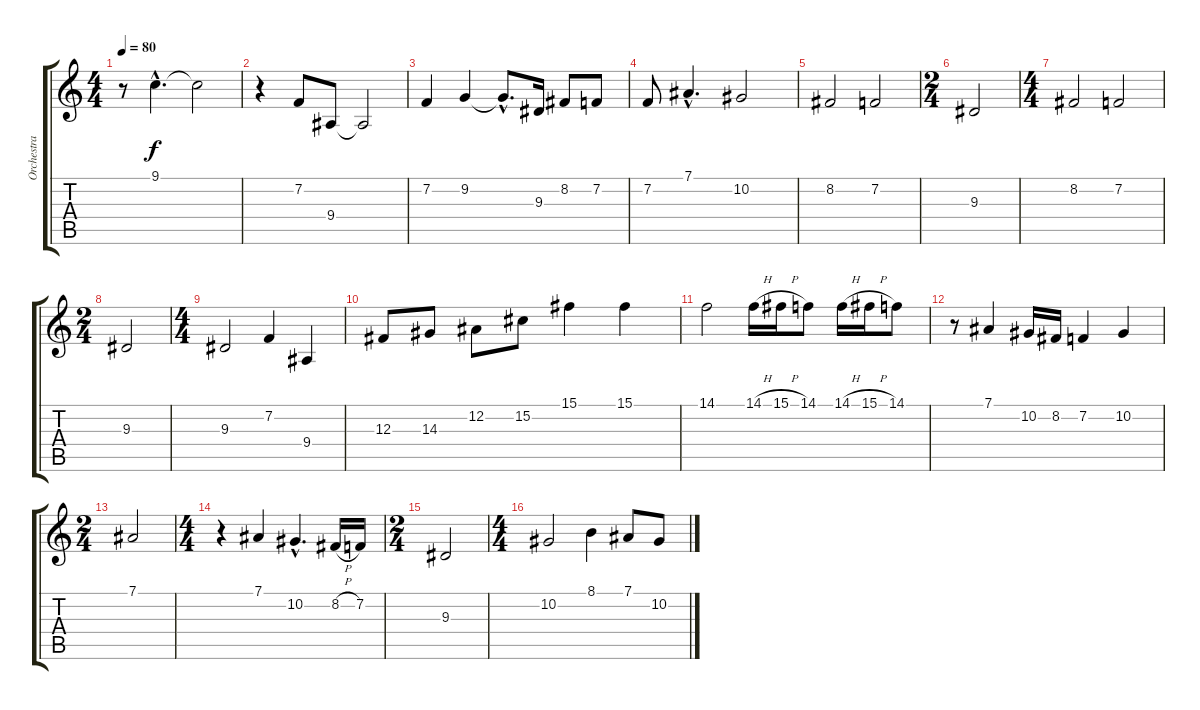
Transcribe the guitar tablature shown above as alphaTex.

\track ("Orchestra 1" "Orchestra ") {instrument stringensemble1}
\staff {score tabs}
\tuning (Eb4 Bb3 Gb3 Db3 Ab2 Eb2) {hide}
\ts (4 4)
\tempo 80
\clef g2
\ks c
r.8{dy mp} 9.1{hac}.4{d dy f} 9.1{t}.2 |
r.4 7.2.8 9.4.8 9.4{t}.2 |
7.2.4 9.2.4 9.2{hac t}.8{d} 9.3.16 8.2.8 7.2.8 |
7.2.8 7.1{hac}.4{d} 10.2.2 |
8.2.2 7.2.2 |
\ts (2 4)
9.3.2 |
\ts (4 4)
8.2.2 7.2.2 |
\ts (2 4)
9.3.2 |
\ts (4 4)
9.3.2 7.2.4 9.4.4 |
12.3.8 14.3.8 12.2.8 15.2.8 15.1.4 15.1.4 |
14.1.2 14.1{h}.16 15.1{h}.16 14.1.8 14.1{h}.16 15.1{h}.16 14.1.8 |
r.8 7.1.4 10.2.16 8.2.16 7.2.4 10.2.4 |
\ts (2 4)
7.1.2 |
\ts (4 4)
r.4 7.1.4 10.2{hac}.4{d} 8.2{h}.16 7.2.16 |
\ts (2 4)
9.3.2 |
\ts (4 4)
10.2.2 8.1.4 7.1.8 10.2.8
